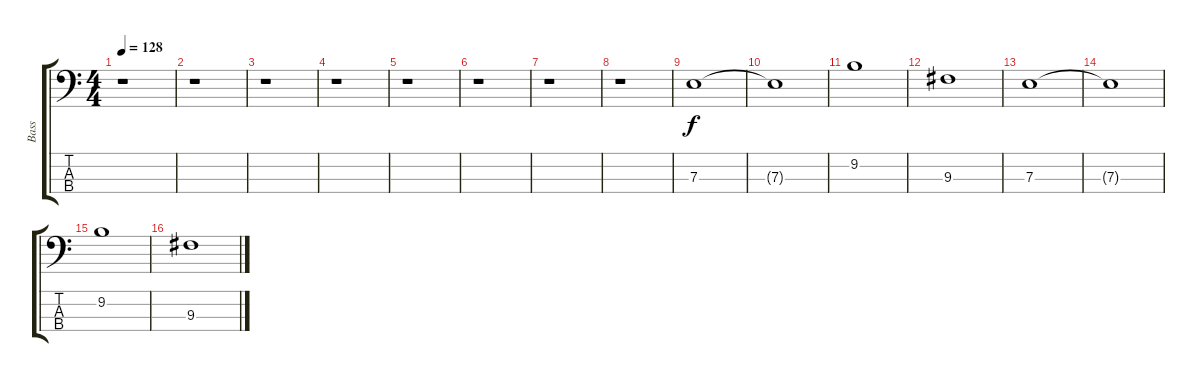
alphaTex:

\track ("Bass" "Bass") {instrument electricbassfinger}
\staff {score tabs}
\tuning (G2 D2 A1 E1) {hide}
\ts (4 4)
\tempo 128
\clef f4
\ks c
r.1{dy f instrument electricbassfinger} |
r.1 |
r.1 |
r.1 |
r.1 |
r.1 |
r.1 |
r.1 |
7.3.1 |
7.3{t}.1 |
9.2.1 |
9.3.1 |
7.3.1 |
7.3{t}.1 |
9.2.1 |
9.3.1
